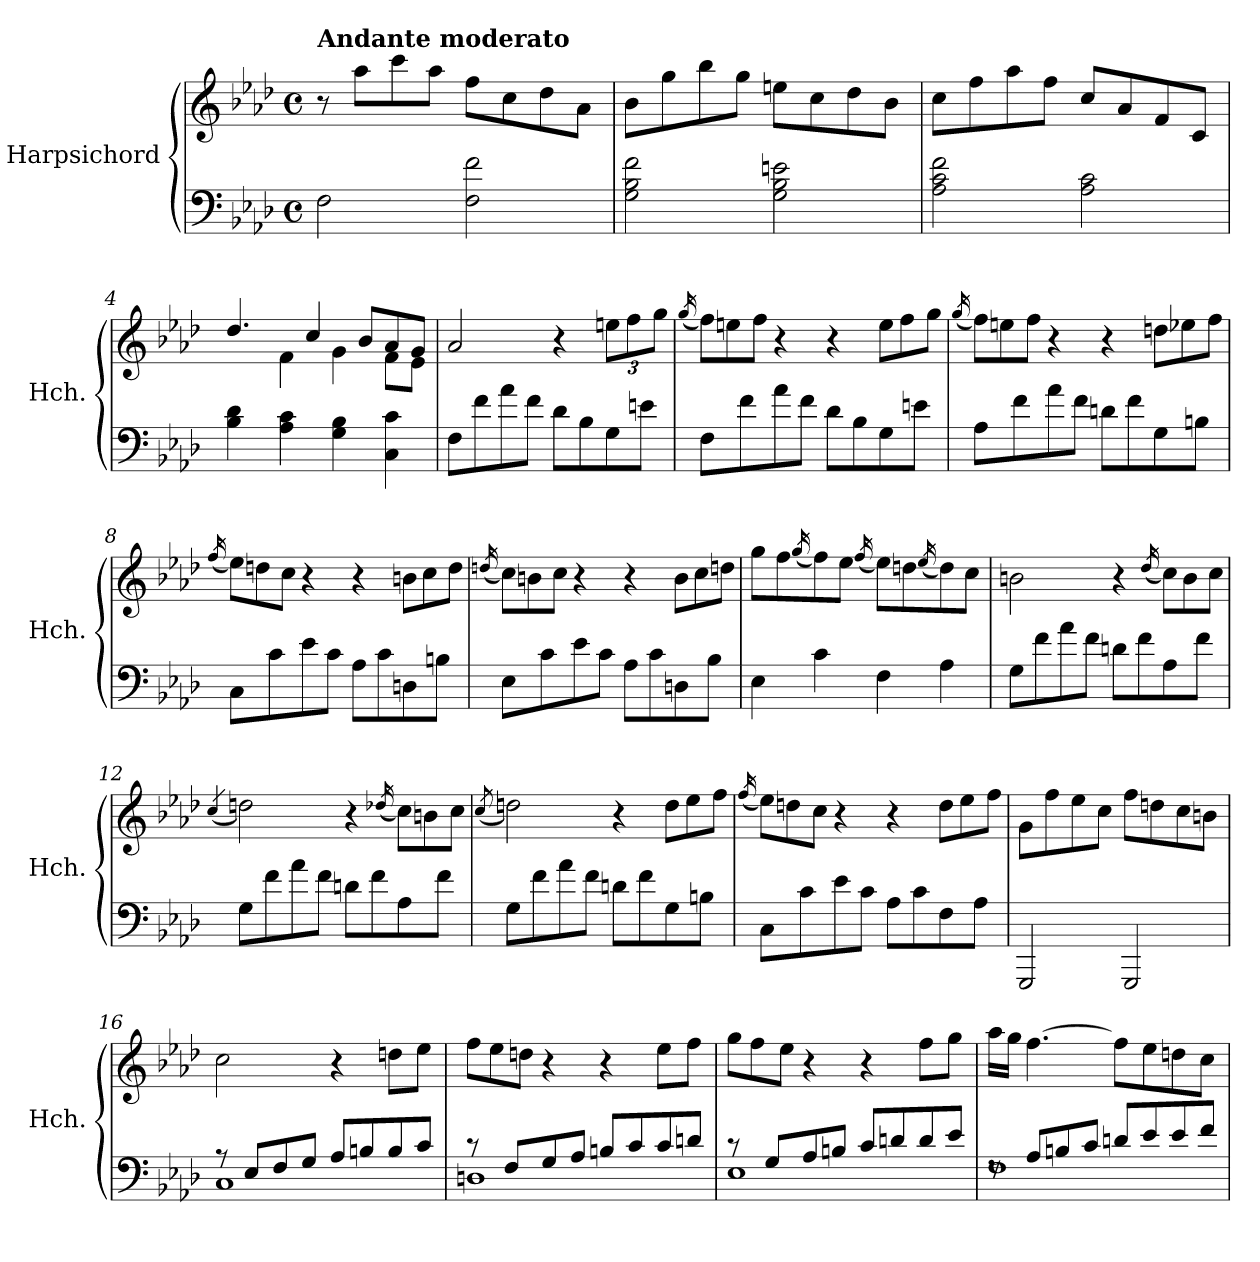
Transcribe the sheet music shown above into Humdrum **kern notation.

**kern	**kern
*part1	*part1
*staff2	*staff1
*I"Harpsichord	*
*I'Hch.	*
*clefF4	*clefG2
*k[b-e-a-d-]	*k[b-e-a-d-]
*M4/4	*M4/4
*met(c)	*met(c)
=1	=1
!	!LO:TX:a:B:t=Andante moderato
2F\	8r
.	8aa-\L
.	8ccc\
.	8aa-\J
2F\ 2f\	8ff\L
.	8cc\
.	8dd-\
.	8a-\J
=2	=2
2G\ 2B-\ 2f\	8b-\L
.	8gg\
.	8bb-\
.	8gg\J
2G\ 2B-\ 2en\	8een\L
.	8cc\
.	8dd-\
.	8b-\J
=3	=3
2A-\ 2c\ 2f\	8cc\L
.	8ff\
.	8aa-\
.	8ff\J
2A-\ 2c\	8cc/L
.	8a-/
.	8f/
.	8c/J
=4	=4
*	*^
4B-\ 4d-\	4.dd-/	8dd-\Lyy
.	.	8en\J
4A-\ 4c\	.	4f\
.	4cc/	.
4G\ 4B-\	.	4g\
.	8b-/L	.
4C\ 4c\	8a-/	8f\L
.	8g/J	8e\J
*	*v	*v
!!LO:LB:g=z
=5	=5
8F\L	2a-/
8f\	.
8a-\	.
8f\J	.
8d-\L	4r
8B-\	.
*	*Xbrackettup
8G\	12een\L
.	12ff\
8en\J	.
.	12gg\J
=6	=6
.	(<16qgg/
*	*Xtuplet
8F\L	12ff\L)
.	12een\
8f\	.
.	12ff\J
8a-\	4r
8f\J	.
8d-\L	4r
8B-\	.
8G\	12ee\L
.	12ff\
8en\J	.
.	12gg\J
=7	=7
.	(<16qgg/
8A-\L	12ff\L)
.	12een\
8f\	.
.	12ff\J
8a-\	4r
8f\J	.
8dn\L	4r
8f\	.
8G\	12ddn\L
.	12ee-X\
8Bn\J	.
.	12ff\J
!!LO:LB:g=z
=8	=8
.	(<16qff/
8C\L	12ee-\L)
.	12ddn\
8c\	.
.	12cc\J
8e-\	4r
8c\J	.
8A-\L	4r
8c\	.
8Dn\	12bn\L
.	12cc\
8Bn\J	.
.	12dd\J
=9	=9
.	(<16qddn/
8E-\L	12cc\L)
.	12bn\
8c\	.
.	12cc\J
8e-\	4r
8c\J	.
8A-\L	4r
8c\	.
8Dn\	12b\L
.	12cc\
8B-\J	.
.	12dd\J
=10	=10
4E-\	8gg\L
.	8ff\
.	(<16qgg/
4c\	8ff\)
.	8ee-\J
.	(<16qff/
4F\	8ee-\L)
.	8ddn\
.	(<16qee-/
4A-\	8dd\)
.	8cc\J
!!LO:LB:g=z
=11	=11
8G\L	2bn\
8f\	.
8a-\	.
8f\J	.
8dn\L	4r
8f\	.
.	(<16qdd-/
8A-\	12cc\L)
.	12b\
8f\J	.
.	12cc\J
=12	=12
.	(<4qcc/
8G\L	2ddn\)
8f\	.
8a-\	.
8f\J	.
8dn\L	4r
8f\	.
.	(<16qdd-X/
8A-\	12cc\L)
.	12bn\
8f\J	.
.	12cc\J
=13	=13
.	(<8qcc/
8G\L	2ddn\)
8f\	.
8a-\	.
8f\J	.
8dn\L	4r
8f\	.
8G\	12dd\L
.	12ee-\
8Bn\J	.
.	12ff\J
!!LO:LB:g=z
=14	=14
.	(<16qff/
8C\L	12ee-\L)
.	12ddn\
8c\	.
.	12cc\J
8e-\	4r
8c\J	.
8A-\L	4r
8c\	.
8F\	12dd\L
.	12ee-\
8A-\J	.
.	12ff\J
=15	=15
2GGG/	8g\L
.	8ff\
.	8ee-\
.	8cc\J
2GGG/	8ff\L
.	8ddn\
.	8cc\
.	8bn\J
=16	=16
*^	*
8r	1C	2cc\
8E-/L	.	.
8F/	.	.
8G/J	.	.
8A-/L	.	4r
8Bn/	.	.
8B/	.	8ddn\L
8c/J	.	8ee-\J
=17	=17	=17
8r	1Dn	12ff\L
.	.	12ee-\
8F/L	.	.
.	.	12ddn\J
8G/	.	4r
8A-/J	.	.
8Bn/L	.	4r
8c/	.	.
8c/	.	8ee-\L
8dn/J	.	8ff\J
!!LO:PB:g=z
=18	=18	=18
8r	1E-	12gg\L
.	.	12ff\
8G/L	.	.
.	.	12ee-\J
8A-/	.	4r
8Bn/J	.	.
8c/L	.	4r
8dn/	.	.
8d/	.	8ff\L
8e-/J	.	8gg\J
=19	=19	=19
8rF	1F	16aa-\LL
.	.	16gg\JJ
8A-/L	.	[4.ff\
8Bn/	.	.
8c/J	.	.
8dn/L	.	8ff\L]
8e-/	.	8ee-\
8e-/	.	8ddn\
8f/J	.	8cc\J
*v	*v	*
=	=
*-	*-
